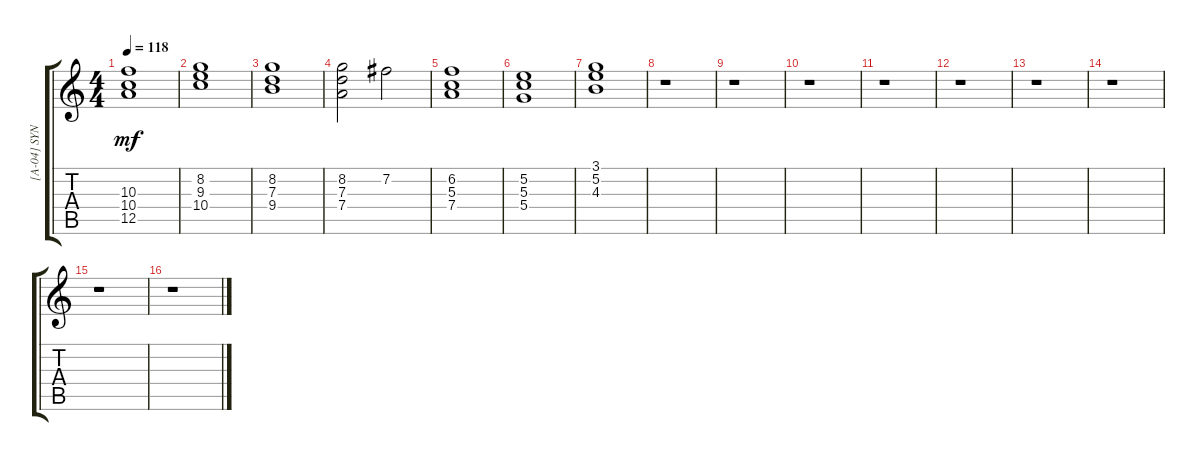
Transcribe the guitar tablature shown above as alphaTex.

\track ("[A-04] SYNTH" "[A-04] SYN") {instrument electricguitarmuted}
\staff {score tabs}
\tuning (E4 B3 G3 D3 A2 E2) {hide}
\ts (4 4)
\tempo 118
\clef g2
\ks c
(10.3 10.4 12.5).1{dy mf} |
(8.2 9.3 10.4).1 |
(8.2 7.3 9.4).1 |
(8.2 7.3 7.4).2 7.2.2 |
(6.2 5.3 7.4).1 |
(5.2 5.3 5.4).1 |
(3.1 5.2 4.3).1 |
r.1 |
r.1 |
r.1 |
r.1 |
r.1 |
r.1 |
r.1 |
r.1 |
r.1
